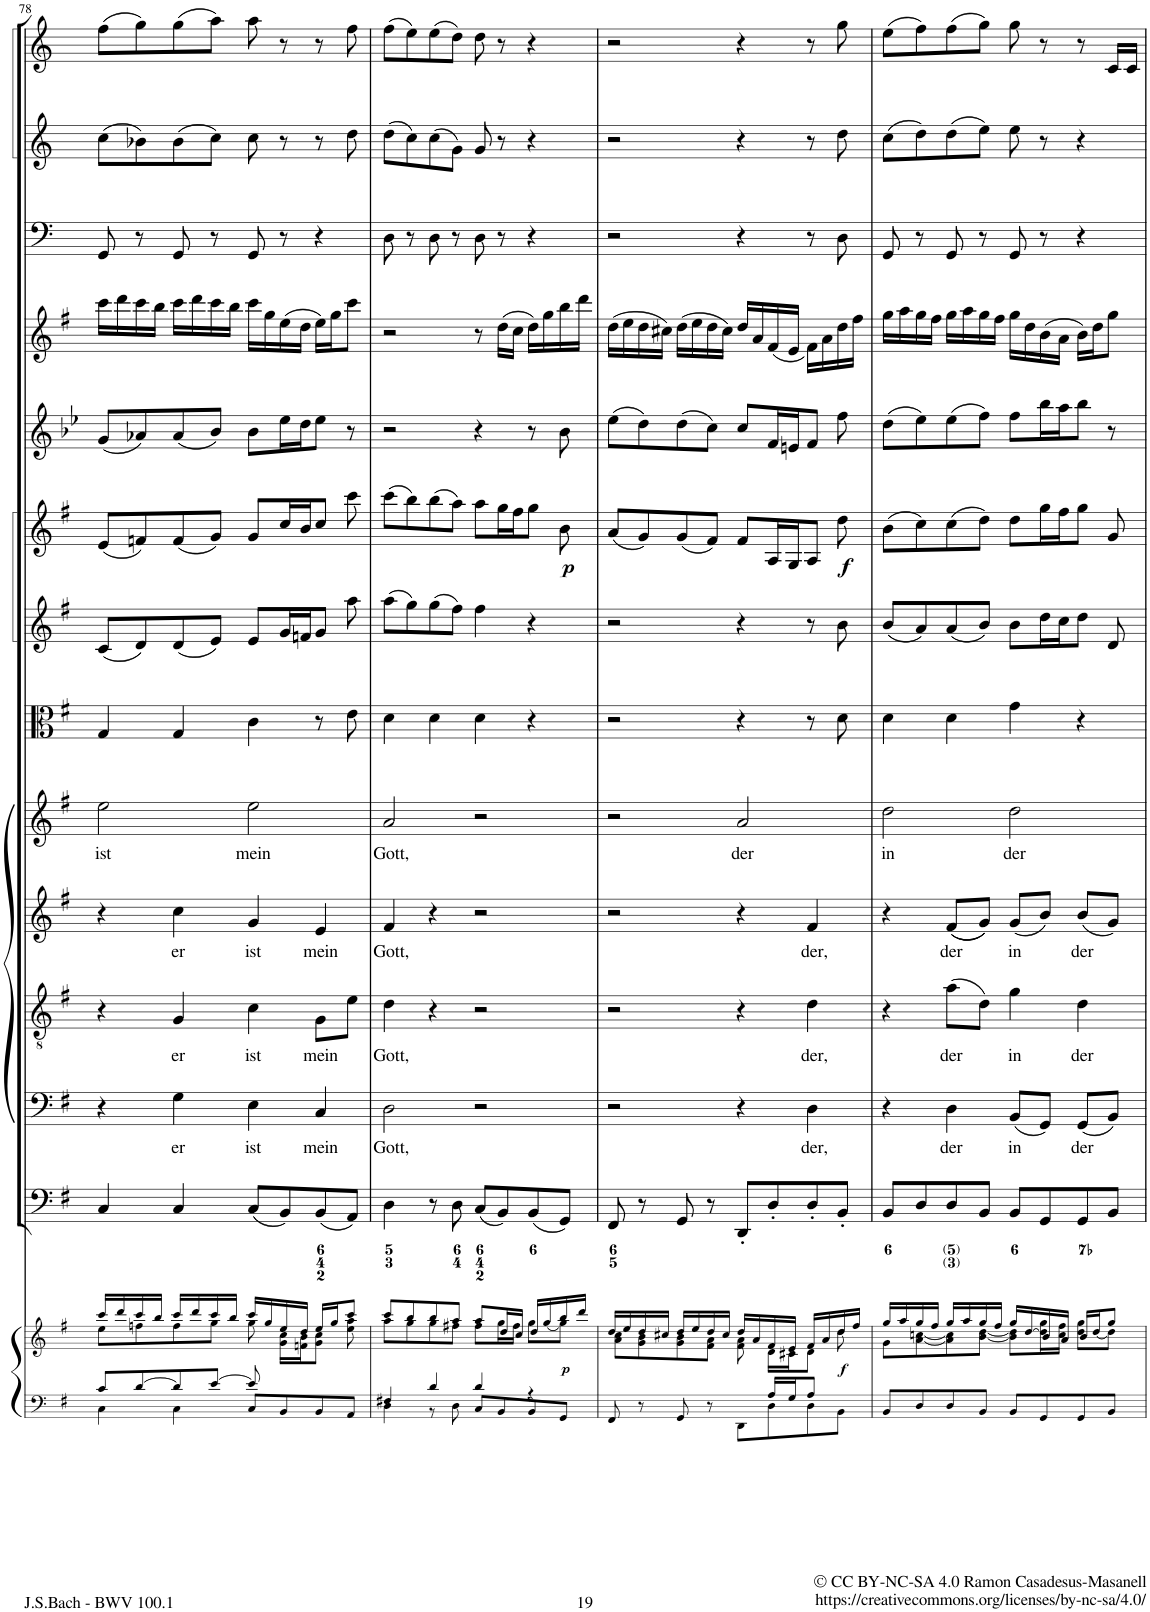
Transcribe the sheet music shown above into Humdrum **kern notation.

**kern	**kern	**kern	**kern	**text	**kern	**text	**kern	**text	**kern	**text	**kern	**kern	**kern	**kern	**kern	**kern	**kern	**kern
*part14	*part14	*part13	*part12	*part12	*part11	*part11	*part10	*part10	*part9	*part9	*part8	*part7	*part6	*part5	*part4	*part3	*part2	*part1
*staff15	*staff14	*staff13	*staff12	*staff12	*staff11	*staff11	*staff10	*staff10	*staff9	*staff9	*staff8	*staff7	*staff6	*staff5	*staff4	*staff3	*staff2	*staff1
*I"Piano reduction	*	*I"Organo e Continuo	*I"Basso	*	*I"Tenore	*	*I"Alto	*	*I"Soprano	*	*I"Viola	*I"Violino II	*I"Violino I	*I"Oboe d'amore	*I"Flauto Traverso	*I"Timpani	*I"Corno II	*I"Corno I
*I'Pno	*	*	*	*	*	*	*	*	*	*	*	*	*	*I'Ob	*I'Fl	*I'Timp	*	*
!!LO:PB:g=z
*clefF4	*clefG2	*clefF4	*clefF4	*	*clefGv2	*	*clefG2	*	*clefG2	*	*clefC3	*clefG2	*clefG2	*clefG2	*clefG2	*clefF4	*clefG2	*clefG2
*	*	*	*	*	*	*	*	*	*	*	*	*	*	*Trd2c3	*	*	*Trd3c5	*Trd3c5
*k[f#]	*k[f#]	*k[f#]	*k[f#]	*	*k[f#]	*	*k[f#]	*	*k[f#]	*	*k[f#]	*k[f#]	*k[f#]	*k[b-e-]	*k[f#]	*k[]	*k[]	*k[]
*M2/2	*M2/2	*M2/2	*M2/2	*	*M2/2	*	*M2/2	*	*M2/2	*	*M2/2	*M2/2	*M2/2	*M2/2	*M2/2	*M2/2	*M2/2	*M2/2
*met(c|)	*met(c|)	*met(c|)	*met(c|)	*	*met(c|)	*	*met(c|)	*	*met(c|)	*	*met(c|)	*met(c|)	*met(c|)	*met(c|)	*met(c|)	*met(c|)	*met(c|)	*met(c|)
=78	=78	=78	=78	=78	=78	=78	=78	=78	=78	=78	=78	=78	=78	=78	=78	=78	=78	=78
*^	*^	*	*	*	*	*	*	*	*	*	*	*	*	*	*	*	*	*
!	!	!	!	!	!	!	!	!	!	!	!	!LO:LY:b	!	!	!	!	!	!	!	!
8c/L	4C\	16ccc/LL	8ee\L	4C/	4r	.	4r	.	4r	.	2ee\	ist	4G/	(8c/L	(8e/L	(8g/L	16ccc\LL	8GG/	(8cc\L	(8ff\L
.	.	16ddd/	.	.	.	.	.	.	.	.	.	.	.	.	.	.	16ddd\	.	.	.
[8d/	.	16ccc/	8ffn\	.	.	.	.	.	.	.	.	.	.	8d/)	8fn/)	8a-X/)	16ccc\	8r	8b-X\)	8gg\)
.	.	16bb/JJ	.	.	.	.	.	.	.	.	.	.	.	.	.	.	16bb\JJ	.	.	.
!	!	!	!	!	!	!LO:LY:b	!	!LO:LY:b	!	!LO:LY:b	!	!	!	!	!	!	!	!	!	!
8d/]	4C\	16ccc/LL	8ff\	4C/	4G\	er	4G/	er	4cc\	er	.	.	4G/	(8d/	(8f/	(8a-/	16ccc\LL	8GG/	(8b-\	(8gg\
.	.	16ddd/	.	.	.	.	.	.	.	.	.	.	.	.	.	.	16ddd\	.	.	.
[8e/J	.	16ccc/	8gg\J	.	.	.	.	.	.	.	.	.	.	8e/J)	8g/J)	8b-/J)	16ccc\	8r	8cc\J)	8aa\J)
.	.	16bb/JJ	.	.	.	.	.	.	.	.	.	.	.	.	.	.	16bb\JJ	.	.	.
!	!	!	!	!	!	!LO:LY:b	!	!LO:LY:b	!	!LO:LY:b	!	!LO:LY:b	!	!	!	!	!	!	!	!
8e/]	8C/L	16ccc/LL	8gg\	(8C/L	4E\	ist	4c\	ist	4g/	ist	2ee\	mein	4c\	8e/L	8g/L	8b-\L	16ccc\LL	8GG/	8cc\	8aa\
.	.	16gg/	.	.	.	.	.	.	.	.	.	.	.	.	.	.	16gg\	.	.	.
8ryy	8BB/	16ee/	16g\ 16cc\LL	8BB/)	.	.	.	.	.	.	.	.	.	16g/L	16cc/L	16ee-\L	(16ee\	8r	8r	8r
.	.	16dd/JJ	16fn\ 16b\J	.	.	.	.	.	.	.	.	.	.	16fn/J	16b/J	16dd\J	16dd\JJ	.	.	.
!	!	!	!	!	!	!LO:LY:b	!	!LO:LY:b	!	!LO:LY:b	!	!	!	!	!	!	!	!	!	!
4ryy	8BB/	16ee/LL	8g\ 8cc\J	(8BB/	4C/	mein	8G\L	mein	4e/	mein	.	.	8r	8g/J	8cc/J	8ee-\J	16ee\LL)	4r	8r	8r
.	.	16gg/J	.	.	.	.	.	.	.	.	.	.	.	.	.	.	16gg\J	.	.	.
.	8AA/J	8ccc/J	8ee\ 8aa\	8AA/J)	.	.	8e\J	.	.	.	.	.	8e\	8aa\	8ccc\	8r	8ccc\J	.	8dd\	8ff\
=79	=79	=79	=79	=79	=79	=79	=79	=79	=79	=79	=79	=79	=79	=79	=79	=79	=79	=79	=79	=79
!	!	!	!	!	!	!LO:LY:b	!	!LO:LY:b	!	!LO:LY:b	!	!LO:LY:b	!	!	!	!	!	!	!	!
4F#X/	4D\	8ccc/L	8aa\L	4D\	2D\	Gott,	4d\	Gott,	4f#/	Gott,	2a/	Gott,	4d\	(8aa\L	(8ccc\L	2r	2r	8D\	(8dd\L	(8ff\L
.	.	8bb/	8gg\	.	.	.	.	.	.	.	.	.	.	8gg\)	8bb\)	.	.	8r	8cc\)	8ee\)
4d/	8r	8bb/	8gg\	8r	.	.	4r	.	4r	.	.	.	4d\	(8gg\	(8bb\	.	.	8D\	(8cc\	(8ee\
.	8D\	8aa/J	8ff#X\J	8D\	.	.	.	.	.	.	.	.	.	8ff#\J)	8aa\J)	.	.	8r	8g\J)	8dd\J)
4d/	8C/L	8aa/L	8ff#\L	(8C/L	2r	.	2r	.	2r	.	2r	.	4d\	4ff#\	8aa\L	4r	8r	8D\	8g/	8dd\
.	8BB/	16dd/L	16gg\L	8BB/)	.	.	.	.	.	.	.	.	.	.	16gg\L	.	(16dd\LL	8r	8r	8r
.	.	16cc/JJ	16ff#\JJ	.	.	.	.	.	.	.	.	.	.	.	16ff#\J	.	16cc\JJ	.	.	.
4r	8BB/	16dd/LL	8gg\L	(8BB/	.	.	.	.	.	.	.	.	4r	4r	8gg\J	8r	16dd\LL)	4r	4r	4r
.	.	[<16gg/	.	.	.	.	.	.	.	.	.	.	.	.	.	.	16gg\	.	.	.
.	8GG/J	16bb/	8gg\J]	8GG/J)	.	.	.	.	.	.	.	.	.	.	8b\	8b-\	16bb\	.	.	.
.	.	16ddd/JJ	.	.	.	.	.	.	.	.	.	.	.	.	.	.	16ddd\JJ	.	.	.
=80	=80	=80	=80	=80	=80	=80	=80	=80	=80	=80	=80	=80	=80	=80	=80	=80	=80	=80	=80	=80
8FF#/	8ryy	16dd/LL	8a\ 8cc\L	8FF#/	2r	.	2r	.	2r	.	2r	.	2r	2r	(8a/L	(8ee-\L	(16dd\LL	2r	2r	2r
.	.	16ee/	.	.	.	.	.	.	.	.	.	.	.	.	.	.	16ee\	.	.	.
8r	8ryy	16dd/	8g\ 8b\	8r	.	.	.	.	.	.	.	.	.	.	8g/)	8dd\)	16dd\	.	.	.
.	.	16cc#X/JJ	.	.	.	.	.	.	.	.	.	.	.	.	.	.	16cc#X\JJ)	.	.	.
8GG/	8ryy	16dd/LL	8g\ 8b\	8GG/	.	.	.	.	.	.	.	.	.	.	(8g/	(8dd\	(16dd\LL	.	.	.
.	.	16ee/	.	.	.	.	.	.	.	.	.	.	.	.	.	.	16ee\	.	.	.
8r	8ryy	16dd/	8f#\ 8a\J	8r	.	.	.	.	.	.	.	.	.	.	8f#/J)	8cc\J)	16dd\	.	.	.
.	.	16cc#/JJ	.	.	.	.	.	.	.	.	.	.	.	.	.	.	16cc#\JJ)	.	.	.
!	!	!	!	!	!	!	!	!	!	!	!	!LO:LY:b	!	!	!	!	!	!	!	!
8ryy	8DD\L	16dd/LL	8f#\ 8a\	8DD'/L	4r	.	4r	.	4r	.	2a/	der	4r	4r	8f#/L	8cc/L	16dd/LL	4r	4r	4r
.	.	16a/	.	.	.	.	.	.	.	.	.	.	.	.	.	.	16a/	.	.	.
16A/LL	8D\	16f#/	16d\LL	8D'/	.	.	.	.	.	.	.	.	.	.	16A/L	16f/L	(<16f#/	.	.	.
16G/J	.	16e/JJ	16c#X\J	.	.	.	.	.	.	.	.	.	.	.	16G/J	16en/J	16e/JJ	.	.	.
!	!	!	!	!	!	!LO:LY:b	!	!LO:LY:b	!	!LO:LY:b	!	!	!	!	!	!	!	!	!	!
8A/J	8D\	16f#/LL	8d\J	8D'/	4D\	der,	4d\	der,	4f#/	der,	.	.	8r	8r	8A/J	8f/J	16f#\LL)	8r	8r	8r
.	.	16a/	.	.	.	.	.	.	.	.	.	.	.	.	.	.	16a\	.	.	.
8ryy	8BB\J	16dd/	8dd\	8BB'/J	.	.	.	.	.	.	.	.	8d\	8b\	8dd\	8ff\	16dd\	8D\	8dd\	8gg\
.	.	16ff#/JJ	.	.	.	.	.	.	.	.	.	.	.	.	.	.	16ff#\JJ	.	.	.
*v	*v	*	*	*	*	*	*	*	*	*	*	*	*	*	*	*	*	*	*	*
=81	=81	=81	=81	=81	=81	=81	=81	=81	=81	=81	=81	=81	=81	=81	=81	=81	=81	=81	=81
!	!	!	!	!	!	!	!	!	!	!	!LO:LY:b	!	!	!	!	!	!	!	!
8BB/L	16gg/LL	8g\L	8BB/L	4r	.	4r	.	4r	.	2dd\	in	4d\	(8b/L	(8b\L	(8dd\L	16gg\LL	8GG/	(8cc\L	(8ee\L
.	16aa/	.	.	.	.	.	.	.	.	.	.	.	.	.	.	16aa\	.	.	.
8D/	16gg/	[8a\ [8ccn\	8D/	.	.	.	.	.	.	.	.	.	8a/)	8cc\)	8ee-\)	16gg\	8r	8dd\)	8ff\)
.	16ff#/JJ	.	.	.	.	.	.	.	.	.	.	.	.	.	.	16ff#\JJ	.	.	.
!	!	!	!	!	!LO:LY:b	!	!LO:LY:b	!	!LO:LY:b	!	!	!	!	!	!	!	!	!	!
8D/	16gg/LL	8a\] 8cc\]	8D/	4D\	der	(8a\L	der	((8f#/L	der	.	.	4d\	(8a/	(8cc\	(8ee-\	16gg\LL	8GG/	(8dd\	(8ff\
.	16aa/	.	.	.	.	.	.	.	.	.	.	.	.	.	.	16aa\	.	.	.
8BB/J	16gg/	[8b\ [8dd\J	8BB/J	.	.	8d\J)	.	8g/J))	.	.	.	.	8b/J)	8dd\J)	8ff\J)	16gg\	8r	8ee\J)	8gg\J)
.	16ff#/JJ	.	.	.	.	.	.	.	.	.	.	.	.	.	.	16ff#\JJ	.	.	.
!	!	!	!	!	!LO:LY:b	!	!LO:LY:b	!	!LO:LY:b	!	!LO:LY:b	!	!	!	!	!	!	!	!
8BB/L	16gg/LL	8b\] 8dd\]L	8BB/L	(8BB/L	in	4g\	in	(8g/L	in	2dd\	der	4g\	8b\L	8dd\L	8ff\L	16gg\LL	8GG/	8ee\	8gg\
.	[16dd/	.	.	.	.	.	.	.	.	.	.	.	.	.	.	16dd\	.	.	.
8GG/	16b/	16dd\] 16gg\L	8GG/	8GG/J)	.	.	.	8b/J)	.	.	.	.	16dd\L	16gg\L	16bb-\L	(16b\	8r	8r	8r
.	16a/JJ	16cc\ 16ff#\JJ	.	.	.	.	.	.	.	.	.	.	16cc\J	16ff#\J	16aa\J	16a\JJ	.	.	.
!	!	!	!	!	!LO:LY:b	!	!LO:LY:b	!	!LO:LY:b	!	!	!	!	!	!	!	!	!	!
8GG/	16b/LL	8dd\ 8gg\L	8GG/	(8GG/L	der	4d\	der	(8b/L	der	.	.	4r	8dd\J	8gg\J	8bb-\J	16b\LL)	4r	4r	8r
.	[<16dd/J	.	.	.	.	.	.	.	.	.	.	.	.	.	.	16dd\J	.	.	.
8BB/J	8gg/J	8dd\J]	8BB/J	8BB/J)	.	.	.	8g/J)	.	.	.	.	8d/	8g/	8r	8gg\J	.	.	16c/LL
.	.	.	.	.	.	.	.	.	.	.	.	.	.	.	.	.	.	.	16c/JJ
*	*v	*v	*	*	*	*	*	*	*	*	*	*	*	*	*	*	*	*	*
=	=	=	=	=	=	=	=	=	=	=	=	=	=	=	=	=	=	=
*-	*-	*-	*-	*-	*-	*-	*-	*-	*-	*-	*-	*-	*-	*-	*-	*-	*-	*-
